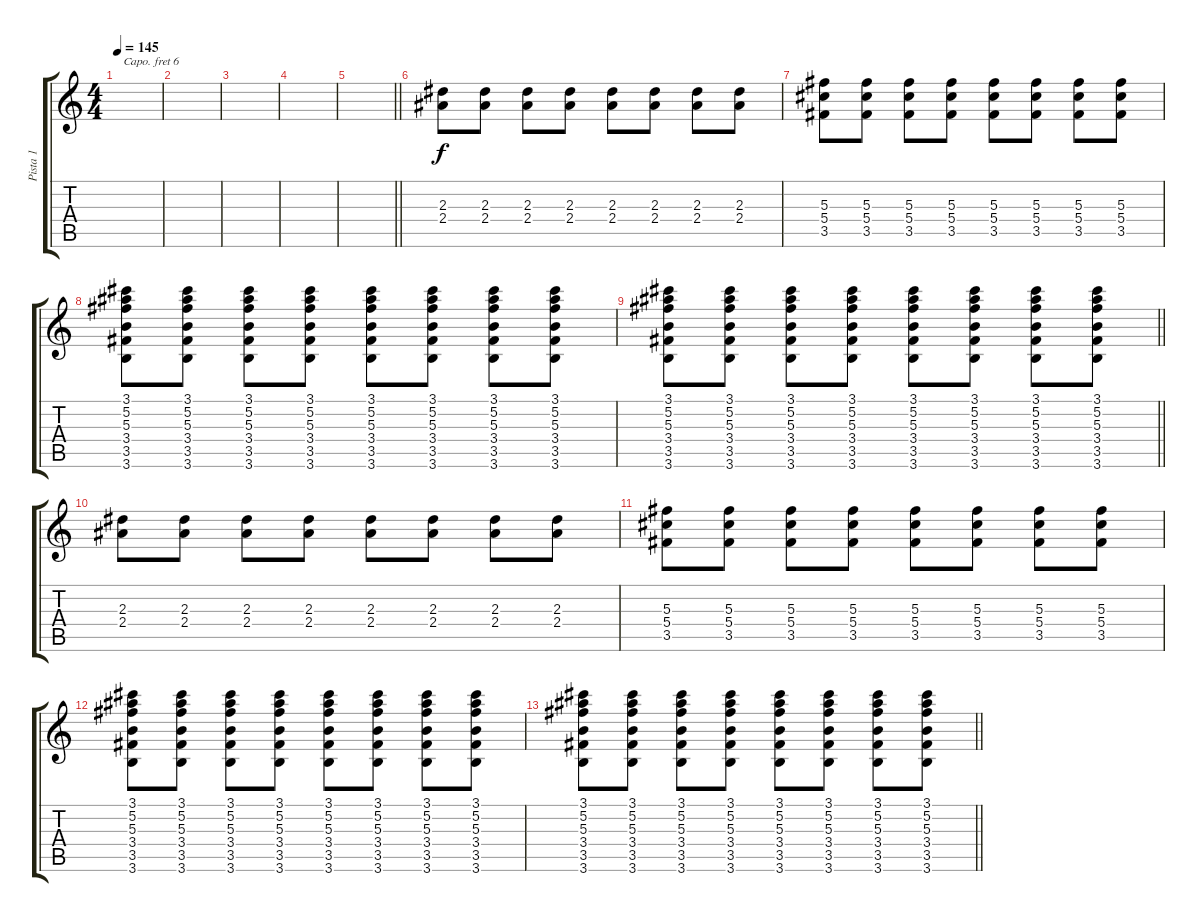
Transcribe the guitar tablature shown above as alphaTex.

\track ("Pista 1" "Pista 1") {instrument electricguitarjazz}
\staff {score tabs}
\capo 6
\tuning (E4 B3 G3 D3 A2 D2) {hide}
\ts (4 4)
\tempo 145
\clef g2
\ks c
|
|
|
|
\barLineRight lightlight
|
(2.3 2.4).8 (2.3 2.4).8 (2.3 2.4).8 (2.3 2.4).8 (2.3 2.4).8 (2.3 2.4).8 (2.3 2.4).8 (2.3 2.4).8 |
(5.3 5.4 3.5).8 (5.3 5.4 3.5).8 (5.3 5.4 3.5).8 (5.3 5.4 3.5).8 (5.3 5.4 3.5).8 (5.3 5.4 3.5).8 (5.3 5.4 3.5).8 (5.3 5.4 3.5).8 |
(3.1 5.2 5.3 3.4 3.5 3.6).8 (3.1 5.2 5.3 3.4 3.5 3.6).8 (3.1 5.2 5.3 3.4 3.5 3.6).8 (3.1 5.2 5.3 3.4 3.5 3.6).8 (3.1 5.2 5.3 3.4 3.5 3.6).8 (3.1 5.2 5.3 3.4 3.5 3.6).8 (3.1 5.2 5.3 3.4 3.5 3.6).8 (3.1 5.2 5.3 3.4 3.5 3.6).8 |
\barLineRight lightlight
(3.1 5.2 5.3 3.4 3.5 3.6).8 (3.1 5.2 5.3 3.4 3.5 3.6).8 (3.1 5.2 5.3 3.4 3.5 3.6).8 (3.1 5.2 5.3 3.4 3.5 3.6).8 (3.1 5.2 5.3 3.4 3.5 3.6).8 (3.1 5.2 5.3 3.4 3.5 3.6).8 (3.1 5.2 5.3 3.4 3.5 3.6).8 (3.1 5.2 5.3 3.4 3.5 3.6).8 |
(2.3 2.4).8 (2.3 2.4).8 (2.3 2.4).8 (2.3 2.4).8 (2.3 2.4).8 (2.3 2.4).8 (2.3 2.4).8 (2.3 2.4).8 |
(5.3 5.4 3.5).8 (5.3 5.4 3.5).8 (5.3 5.4 3.5).8 (5.3 5.4 3.5).8 (5.3 5.4 3.5).8 (5.3 5.4 3.5).8 (5.3 5.4 3.5).8 (5.3 5.4 3.5).8 |
(3.1 5.2 5.3 3.4 3.5 3.6).8 (3.1 5.2 5.3 3.4 3.5 3.6).8 (3.1 5.2 5.3 3.4 3.5 3.6).8 (3.1 5.2 5.3 3.4 3.5 3.6).8 (3.1 5.2 5.3 3.4 3.5 3.6).8 (3.1 5.2 5.3 3.4 3.5 3.6).8 (3.1 5.2 5.3 3.4 3.5 3.6).8 (3.1 5.2 5.3 3.4 3.5 3.6).8 |
\barLineRight lightlight
(3.1 5.2 5.3 3.4 3.5 3.6).8 (3.1 5.2 5.3 3.4 3.5 3.6).8 (3.1 5.2 5.3 3.4 3.5 3.6).8 (3.1 5.2 5.3 3.4 3.5 3.6).8 (3.1 5.2 5.3 3.4 3.5 3.6).8 (3.1 5.2 5.3 3.4 3.5 3.6).8 (3.1 5.2 5.3 3.4 3.5 3.6).8 (3.1 5.2 5.3 3.4 3.5 3.6).8
